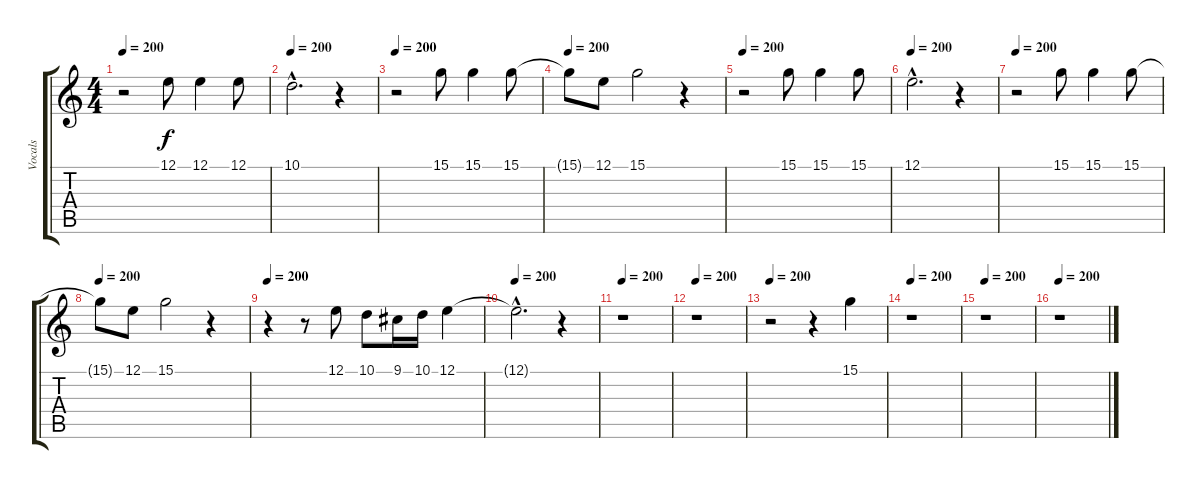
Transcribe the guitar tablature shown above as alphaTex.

\track ("Vocals" "Vocals") {instrument lead1square}
\staff {score tabs}
\tuning (E4 B3 G3 D3 A2 E2) {hide}
\ts (4 4)
\tempo 200
\clef g2
\ks c
r.2{dy f} 12.1.8 12.1.4 12.1.8 |
\tempo 200
10.1{hac}.2{d} r.4 |
\tempo 200
r.2 15.1.8 15.1.4 15.1.8 |
\tempo 200
15.1{t}.8 12.1.8 15.1.2 r.4 |
\tempo 200
r.2 15.1.8 15.1.4 15.1.8 |
\tempo 200
12.1{hac}.2{d} r.4 |
\tempo 200
r.2 15.1.8 15.1.4 15.1.8 |
\tempo 200
15.1{t}.8 12.1.8 15.1.2 r.4 |
\tempo 200
r.4 r.8 12.1.8 10.1.8 9.1.16 10.1.16 12.1.4 |
\tempo 200
12.1{hac t}.2{d} r.4 |
\tempo 200
r.1 |
\tempo 200
r.1 |
\tempo 200
r.2 r.4 15.1.4 |
\tempo 200
r.1 |
\tempo 200
r.1 |
\tempo 200
r.1
